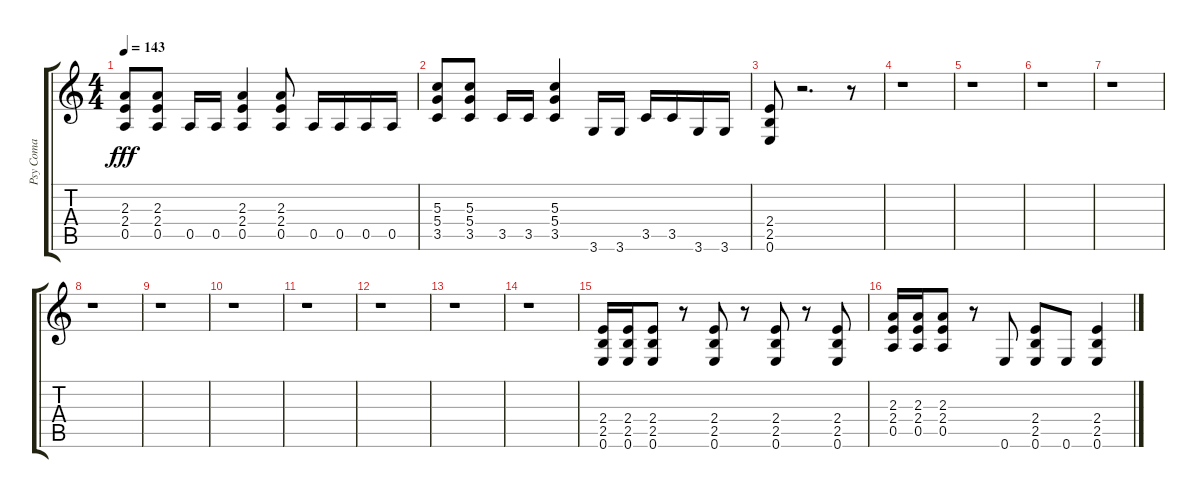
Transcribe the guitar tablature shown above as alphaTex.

\track ("Psy Coma" "Psy Coma") {instrument distortionguitar}
\staff {score tabs}
\tuning (E4 B3 G3 D3 A2 E2) {hide}
\ts (4 4)
\tempo 143
\clef g2
\ks c
(2.3 2.4 0.5).8{dy fff} (2.3 2.4 0.5).8 0.5.16 0.5.16 (2.3 2.4 0.5).4 (2.3 2.4 0.5).8 0.5.16 0.5.16 0.5.16 0.5.16 |
(5.3 5.4 3.5).8 (5.3 5.4 3.5).8 3.5.16 3.5.16 (5.3 5.4 3.5).4 3.6.16 3.6.16 3.5.16 3.5.16 3.6.16 3.6.16 |
(2.4 2.5 0.6).8 r.2{d} r.8 |
r.1 |
r.1 |
r.1 |
r.1 |
r.1 |
r.1 |
r.1 |
r.1 |
r.1 |
r.1 |
r.1 |
(2.4 2.5 0.6).16 (2.4 2.5 0.6).16 (2.4 2.5 0.6).8 r.8 (2.4 2.5 0.6).8 r.8 (2.4 2.5 0.6).8 r.8 (2.4 2.5 0.6).8 |
(2.3 2.4 0.5).16 (2.3 2.4 0.5).16 (2.3 2.4 0.5).8 r.8 0.6.8 (2.4 2.5 0.6).8 0.6.8 (2.4 2.5 0.6).4
